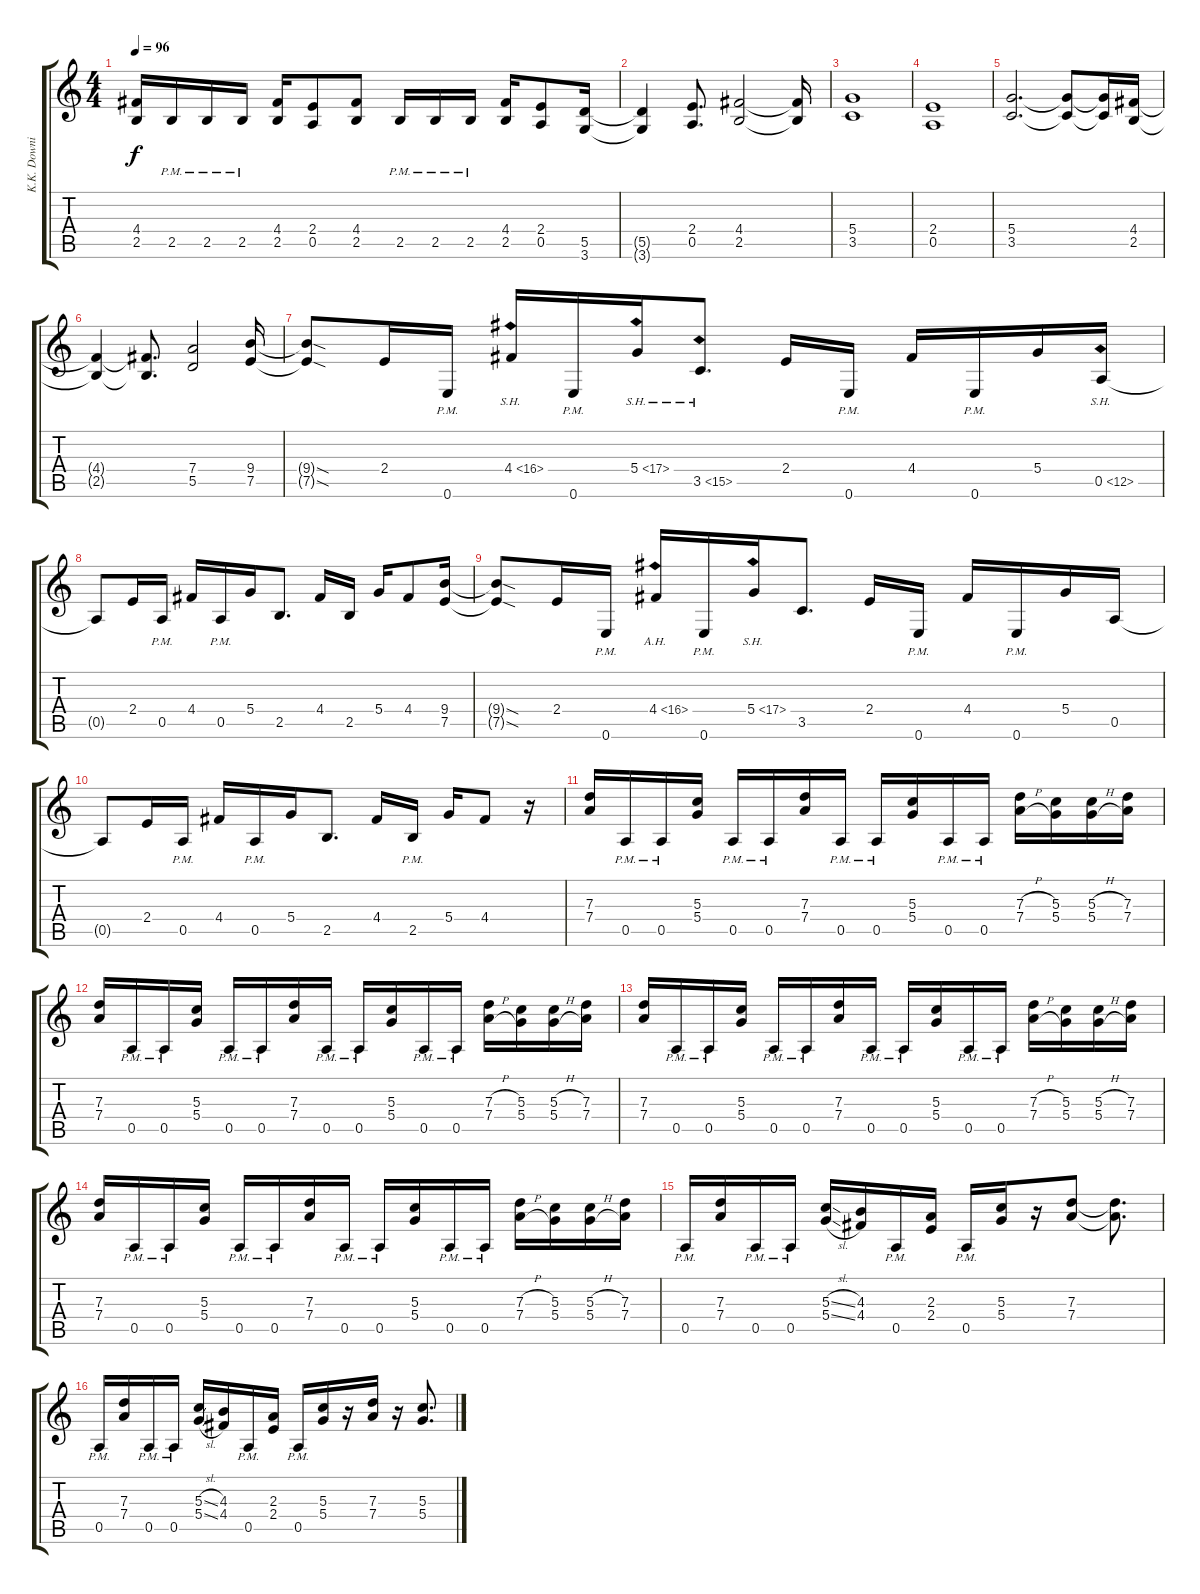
\track ("K.K. Downing" "K.K. Downi") {instrument distortionguitar}
\staff {score tabs}
\tuning (E4 B3 G3 D3 A2 E2) {hide}
\ts (4 4)
\tempo 96
\clef g2
\ks c
(4.4{t} 2.5{t}).16{dy f} 2.5{pm}.16 2.5{pm}.16 2.5{pm}.16 (4.4 2.5).16 (2.4 0.5).8 (4.4 2.5).8 2.5{pm}.16 2.5{pm}.16 2.5{pm}.16 (4.4 2.5).16 (2.4 0.5).8 (5.5 3.6).16 |
(5.5{t} 3.6{t}).4 (2.4 0.5).8{d} (4.4 2.5).2 (4.4{t} 2.5{t}).16 |
(5.4 3.5).1 |
(2.4 0.5).1 |
(5.4 3.5).2{d} (5.4{t} 3.5{t}).8 (5.4{t} 3.5{t}).16 (4.4 2.5).16 |
(4.4{t} 2.5{t}).4 (4.4{t} 2.5{t}).8{d} (7.4 5.5).2 (9.4 7.5).16 |
(9.4{sod t} 7.5{sod t}).8 2.4.16 0.6{pm}.16 4.4{sh 12}.16 0.6{pm}.16 5.4{sh 12}.16 3.5{sh 12}.8{d} 2.4.16 0.6{pm}.16 4.4.16 0.6{pm}.16 5.4.16 0.5{sh 12}.16 |
0.5{t}.8 2.4.16 0.5{pm}.16 4.4.16 0.5{pm}.16 5.4.16 2.5.8{d} 4.4.16 2.5.16 5.4.16 4.4.8 (9.4 7.5).16 |
(9.4{sod t} 7.5{sod t}).8 2.4.16 0.6{pm}.16 4.4{ah 12}.16 0.6{pm}.16 5.4{sh 12}.16 3.5.8{d} 2.4.16 0.6{pm}.16 4.4.16 0.6{pm}.16 5.4.16 0.5.16 |
0.5{t}.8 2.4.16 0.5{pm}.16 4.4.16 0.5{pm}.16 5.4.16 2.5.8{d} 4.4.16 2.5{pm}.16 5.4.16 4.4.8 r.16 |
(7.3 7.4).16 0.5{pm}.16 0.5{pm}.16 (5.3 5.4).16 0.5{pm}.16 0.5{pm}.16 (7.3 7.4).16 0.5{pm}.16 0.5{pm}.16 (5.3 5.4).16 0.5{pm}.16 0.5{pm}.16 (7.3{h} 7.4{h}).16 (5.3 5.4).16 (5.3{h} 5.4{h}).16 (7.3 7.4).16 |
(7.3 7.4).16 0.5{pm}.16 0.5{pm}.16 (5.3 5.4).16 0.5{pm}.16 0.5{pm}.16 (7.3 7.4).16 0.5{pm}.16 0.5{pm}.16 (5.3 5.4).16 0.5{pm}.16 0.5{pm}.16 (7.3{h} 7.4{h}).16 (5.3 5.4).16 (5.3{h} 5.4{h}).16 (7.3 7.4).16 |
(7.3 7.4).16 0.5{pm}.16 0.5{pm}.16 (5.3 5.4).16 0.5{pm}.16 0.5{pm}.16 (7.3 7.4).16 0.5{pm}.16 0.5{pm}.16 (5.3 5.4).16 0.5{pm}.16 0.5{pm}.16 (7.3{h} 7.4{h}).16 (5.3 5.4).16 (5.3{h} 5.4{h}).16 (7.3 7.4).16 |
(7.3 7.4).16 0.5{pm}.16 0.5{pm}.16 (5.3 5.4).16 0.5{pm}.16 0.5{pm}.16 (7.3 7.4).16 0.5{pm}.16 0.5{pm}.16 (5.3 5.4).16 0.5{pm}.16 0.5{pm}.16 (7.3{h} 7.4{h}).16 (5.3 5.4).16 (5.3{h} 5.4{h}).16 (7.3 7.4).16 |
0.5{pm}.16 (7.3 7.4).16 0.5{pm}.16 0.5{pm}.16 (5.3{sl} 5.4{sl}).16 (4.3 4.4).16 0.5{pm}.16 (2.3 2.4).16 0.5{pm}.16 (5.3 5.4).16 r.16 (7.3 7.4).8 (7.3{t} 7.4{t}).8{d} |
0.5{pm}.16 (7.3 7.4).16 0.5{pm}.16 0.5{pm}.16 (5.3{sl} 5.4{sl}).16 (4.3 4.4).16 0.5{pm}.16 (2.3 2.4).16 0.5{pm}.16 (5.3 5.4).16 r.16 (7.3 7.4).16 r.16 (5.3 5.4).8{d}
